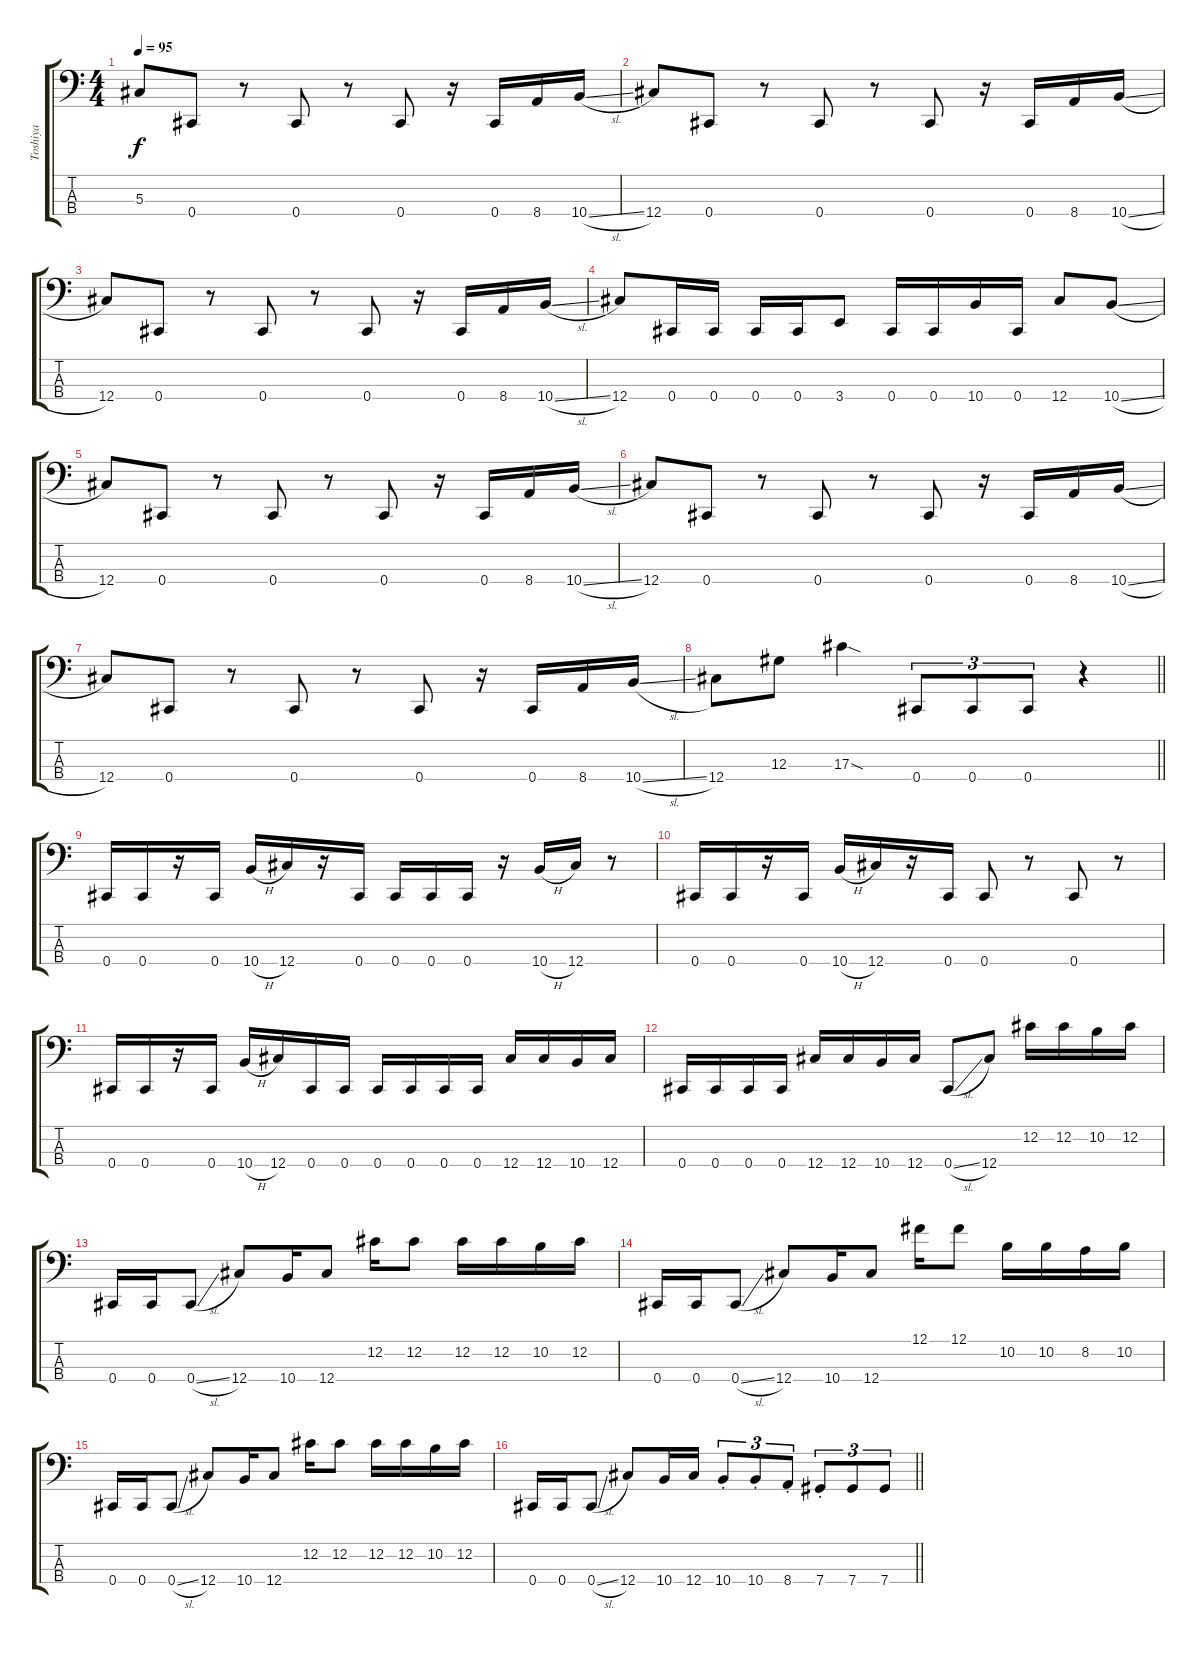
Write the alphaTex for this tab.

\track ("Toshiya" "Toshiya") {instrument electricbassfinger}
\staff {score tabs}
\tuning (Gb2 Db2 Ab1 Db1) {hide}
\ts (4 4)
\tempo 95
\clef f4
\ks c
5.3.8{dy f} 0.4.8 r.8 0.4.8 r.8 0.4.8 r.16 0.4.16 8.4.16 10.4{sl}.16 |
12.4.8 0.4.8 r.8 0.4.8 r.8 0.4.8 r.16 0.4.16 8.4.16 10.4{sl}.16 |
12.4.8 0.4.8 r.8 0.4.8 r.8 0.4.8 r.16 0.4.16 8.4.16 10.4{sl}.16 |
12.4.8 0.4.16 0.4.16 0.4.16 0.4.16 3.4.8 0.4.16 0.4.16 10.4.16 0.4.16 12.4.8 10.4{sl}.8 |
12.4.8 0.4.8 r.8 0.4.8 r.8 0.4.8 r.16 0.4.16 8.4.16 10.4{sl}.16 |
12.4.8 0.4.8 r.8 0.4.8 r.8 0.4.8 r.16 0.4.16 8.4.16 10.4{sl}.16 |
12.4.8 0.4.8 r.8 0.4.8 r.8 0.4.8 r.16 0.4.16 8.4.16 10.4{sl}.16 |
\barLineRight lightlight
12.4.8 12.3.8 17.3{sod}.4 0.4.8{tu (3 2)} 0.4.8{tu (3 2)} 0.4.8{tu (3 2)} r.4 |
0.4.16 0.4.16 r.16 0.4.16 10.4{h}.16 12.4.16 r.16 0.4.16 0.4.16 0.4.16 0.4.16 r.16 10.4{h}.16 12.4.16 r.8 |
0.4.16 0.4.16 r.16 0.4.16 10.4{h}.16 12.4.16 r.16 0.4.16 0.4.8 r.8 0.4.8 r.8 |
0.4.16 0.4.16 r.16 0.4.16 10.4{h}.16 12.4.16 0.4.16 0.4.16 0.4.16 0.4.16 0.4.16 0.4.16 12.4.16 12.4.16 10.4.16 12.4.16 |
0.4.16 0.4.16 0.4.16 0.4.16 12.4.16 12.4.16 10.4.16 12.4.16 0.4{sl}.8 12.4.8 12.2.16 12.2.16 10.2.16 12.2.16 |
0.4.16 0.4.16 0.4{sl}.8 12.4.8 10.4.16 12.4.8 12.2.16 12.2.8 12.2.16 12.2.16 10.2.16 12.2.16 |
0.4.16 0.4.16 0.4{sl}.8 12.4.8 10.4.16 12.4.8 12.1.16 12.1.8 10.2.16 10.2.16 8.2.16 10.2.16 |
0.4.16 0.4.16 0.4{sl}.8 12.4.8 10.4.16 12.4.8 12.2.16 12.2.8 12.2.16 12.2.16 10.2.16 12.2.16 |
\barLineRight lightlight
0.4.16 0.4.16 0.4{sl}.8 12.4.8 10.4.16 12.4.16 10.4{st}.8{tu (3 2)} 10.4{st}.8{tu (3 2)} 8.4{st}.8{tu (3 2)} 7.4{st}.8{tu (3 2)} 7.4.8{tu (3 2)} 7.4.8{tu (3 2)}
